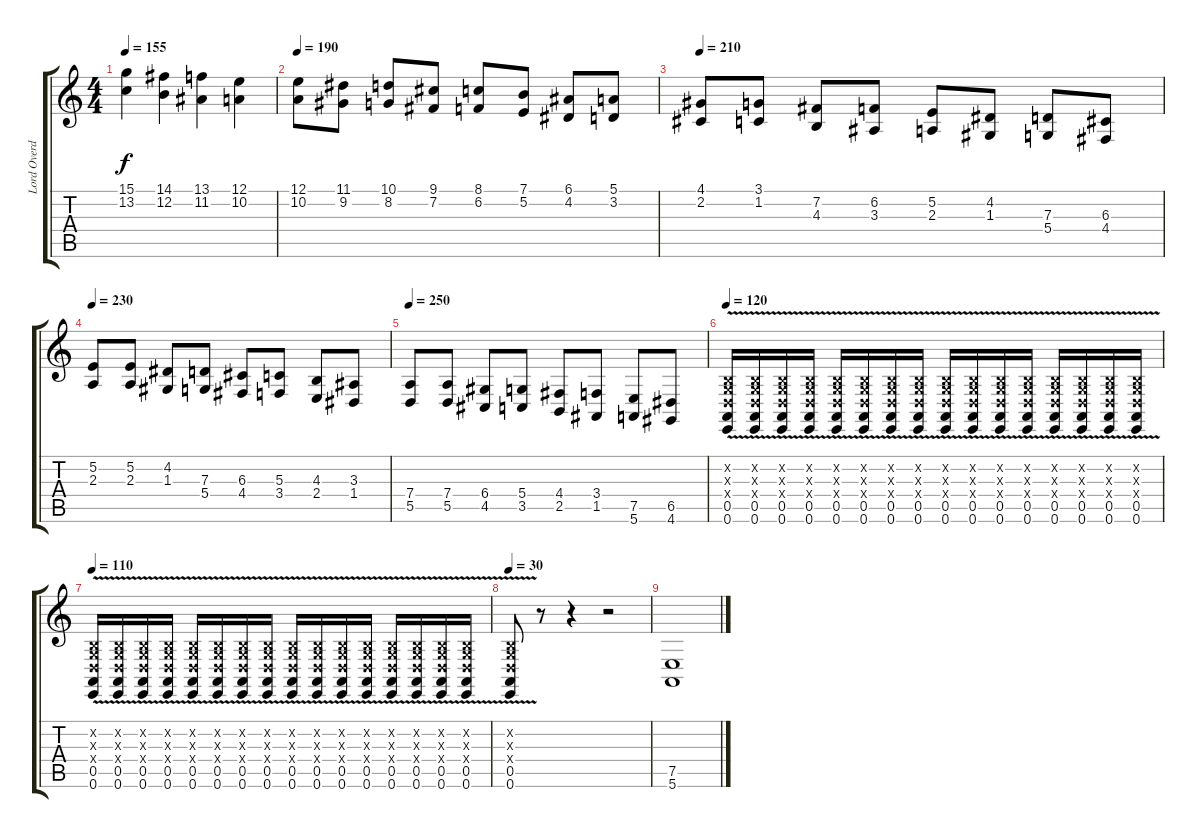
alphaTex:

\track ("Lord Overdub" "Lord Overd") {instrument drawbarorgan}
\staff {score tabs}
\tuning (E4 B3 G3 D3 A2 E2) {hide}
\ts (4 4)
\tempo 155
\clef g2
\ks c
(15.1 13.2).4{dy f} (14.1 12.2).4 (13.1 11.2).4 (12.1 10.2).4 |
\tempo 190
(12.1 10.2).8 (11.1 9.2).8 (10.1 8.2).8 (9.1 7.2).8 (8.1 6.2).8 (7.1 5.2).8 (6.1 4.2).8 (5.1 3.2).8 |
\tempo 210
(4.1 2.2).8 (3.1 1.2).8 (7.2 4.3).8 (6.2 3.3).8 (5.2 2.3).8 (4.2 1.3).8 (7.3 5.4).8 (6.3 4.4).8 |
\tempo 230
(5.2 2.3).8 (5.2 2.3).8 (4.2 1.3).8 (7.3 5.4).8 (6.3 4.4).8 (5.3 3.4).8 (4.3 2.4).8 (3.3 1.4).8 |
\tempo 250
(7.4 5.5).8 (7.4 5.5).8 (6.4 4.5).8 (5.4 3.5).8 (4.4 2.5).8 (3.4 1.5).8 (7.5 5.6).8 (6.5 4.6).8 |
\tempo 120
(0.2{v x} 0.3{v x} 0.4{v x} 0.5{v} 0.6{v}).16{volume 10} (0.2{v x} 0.3{v x} 0.4{v x} 0.5{v} 0.6{v}).16 (0.2{v x} 0.3{v x} 0.4{v x} 0.5{v} 0.6{v}).16 (0.2{v x} 0.3{v x} 0.4{v x} 0.5{v} 0.6{v}).16 (0.2{v x} 0.3{v x} 0.4{v x} 0.5{v} 0.6{v}).16 (0.2{v x} 0.3{v x} 0.4{v x} 0.5{v} 0.6{v}).16 (0.2{v x} 0.3{v x} 0.4{v x} 0.5{v} 0.6{v}).16 (0.2{v x} 0.3{v x} 0.4{v x} 0.5{v} 0.6{v}).16 (0.2{v x} 0.3{v x} 0.4{v x} 0.5{v} 0.6{v}).16 (0.2{v x} 0.3{v x} 0.4{v x} 0.5{v} 0.6{v}).16 (0.2{v x} 0.3{v x} 0.4{v x} 0.5{v} 0.6{v}).16 (0.2{v x} 0.3{v x} 0.4{v x} 0.5{v} 0.6{v}).16 (0.2{v x} 0.3{v x} 0.4{v x} 0.5{v} 0.6{v}).16 (0.2{v x} 0.3{v x} 0.4{v x} 0.5{v} 0.6{v}).16 (0.2{v x} 0.3{v x} 0.4{v x} 0.5{v} 0.6{v}).16 (0.2{v x} 0.3{v x} 0.4{v x} 0.5{v} 0.6{v}).16 |
\tempo 110
(0.2{v x} 0.3{v x} 0.4{v x} 0.5{v} 0.6{v}).16 (0.2{v x} 0.3{v x} 0.4{v x} 0.5{v} 0.6{v}).16 (0.2{v x} 0.3{v x} 0.4{v x} 0.5{v} 0.6{v}).16 (0.2{v x} 0.3{v x} 0.4{v x} 0.5{v} 0.6{v}).16 (0.2{v x} 0.3{v x} 0.4{v x} 0.5{v} 0.6{v}).16 (0.2{v x} 0.3{v x} 0.4{v x} 0.5{v} 0.6{v}).16 (0.2{v x} 0.3{v x} 0.4{v x} 0.5{v} 0.6{v}).16 (0.2{v x} 0.3{v x} 0.4{v x} 0.5{v} 0.6{v}).16 (0.2{v x} 0.3{v x} 0.4{v x} 0.5{v} 0.6{v}).16 (0.2{v x} 0.3{v x} 0.4{v x} 0.5{v} 0.6{v}).16 (0.2{v x} 0.3{v x} 0.4{v x} 0.5{v} 0.6{v}).16 (0.2{v x} 0.3{v x} 0.4{v x} 0.5{v} 0.6{v}).16 (0.2{v x} 0.3{v x} 0.4{v x} 0.5{v} 0.6{v}).16 (0.2{v x} 0.3{v x} 0.4{v x} 0.5{v} 0.6{v}).16 (0.2{v x} 0.3{v x} 0.4{v x} 0.5{v} 0.6{v}).16 (0.2{v x} 0.3{v x} 0.4{v x} 0.5{v} 0.6{v}).16 |
\tempo 30
(0.2{v x} 0.3{v x} 0.4{v x} 0.5{v} 0.6{v}).8 r.8 r.4 r.2 |
(7.5 5.6).1
